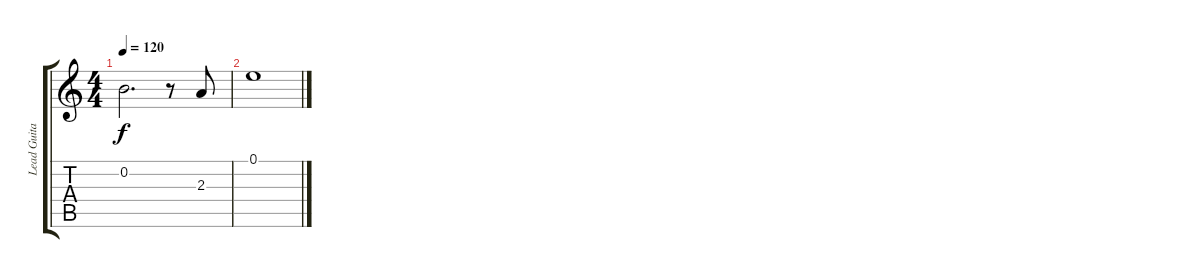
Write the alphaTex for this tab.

\track ("Lead Guitar" "Lead Guita") {instrument electricguitarjazz}
\staff {score tabs}
\tuning (E4 B3 G3 D3 A2 E2) {hide}
\ts (4 4)
\tempo 120
\clef g2
\ks c
0.2.2{d dy f} r.8 2.3.8 |
0.1.1
